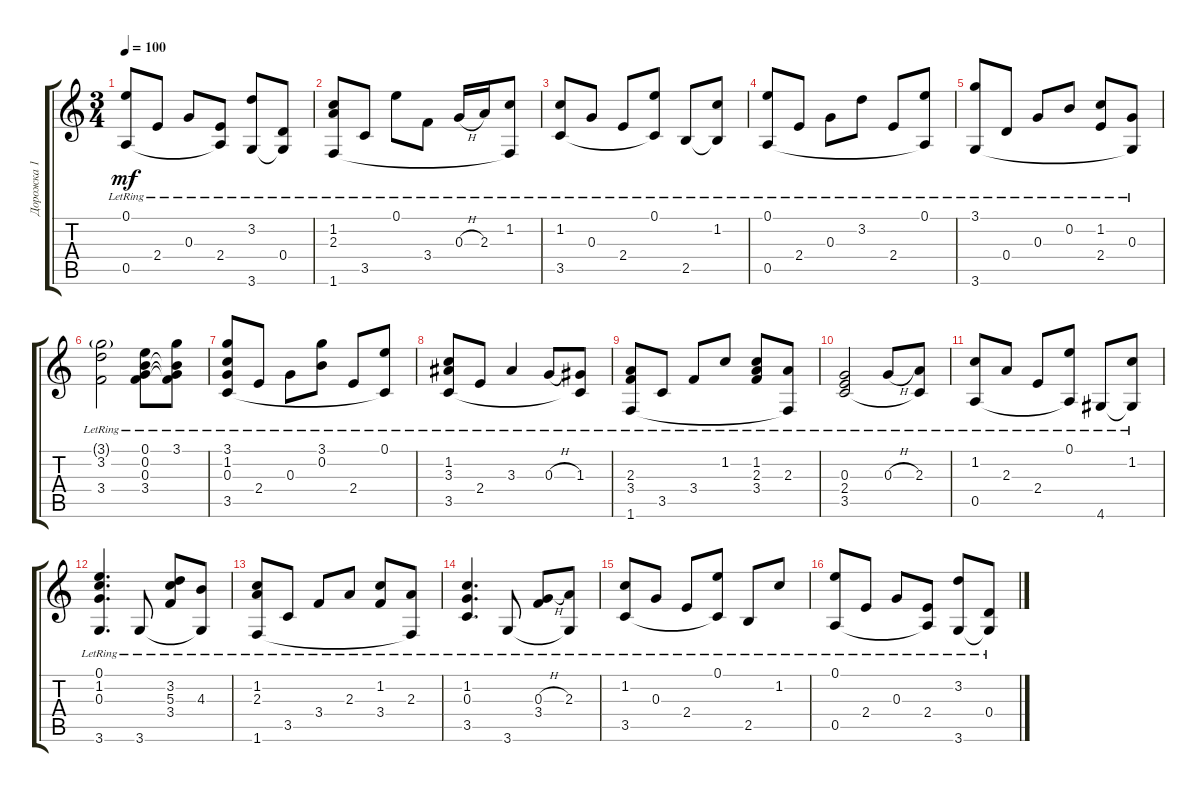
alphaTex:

\track ("Дорожка 1" "Дорожка 1") {instrument acousticguitarsteel}
\staff {score tabs}
\tuning (E4 B3 G3 D3 A2 E2) {hide}
\ts (3 4)
\tempo 100
\clef g2
\ks c
(0.1{lr} 0.5{lr}).8{dy mf} 2.4{lr}.8 0.3{lr}.8 (2.4{lr} 0.5{t}).8 (3.2{lr} 3.6{lr}).8 (0.4{lr} 3.6{t}).8 |
(1.2{lr} 2.3{lr} 1.6{lr}).8 3.5{lr}.8 0.1{lr}.8 3.4{lr}.8 0.3{h lr}.16 2.3{lr}.16 (1.2{lr} 1.6{t}).8 |
(1.2{lr} 3.5{lr}).8 0.3{lr}.8 2.4{lr}.8 (0.1{lr} 3.5{t}).8 2.5{lr}.8 (1.2{lr} 2.5{t}).8 |
(0.1{lr} 0.5{lr}).8 2.4{lr}.8 0.3{lr}.8 3.2{lr}.8 2.4{lr}.8 (0.1{lr} 0.5{t}).8 |
(3.1{lr} 3.6{lr}).8 0.4{lr}.8 0.3{lr}.8 0.2{lr}.8 (1.2{lr} 2.4{lr}).8 (0.3{lr} 3.6{t}).8 |
(3.1{g lr} 3.2{lr} 3.4{lr}).2 (0.1{lr} 0.2{lr} 0.3{lr} 3.4{lr}).8 (3.1{lr} 0.2{t} 0.3{t} 3.4{t}).8 |
(3.1{lr} 1.2{lr} 0.3{lr} 3.5{lr}).8 2.4{lr}.8 0.3{lr}.8 (3.1{lr} 0.2{lr}).8 2.4{lr}.8 (0.1{lr} 3.5{t}).8 |
(1.2{lr} 3.3{lr} 3.5{lr}).8 2.4{lr}.8 3.3{lr}.4 0.3{h lr}.8 (1.3{lr} 3.5{t}).8 |
(2.3{lr} 3.4{lr} 1.6{lr}).8 3.5{lr}.8 3.4{lr}.8 1.2{lr}.8 (1.2{lr} 2.3{lr} 3.4{lr}).8 (2.3{lr} 1.6{t}).8 |
(0.3{lr} 2.4{lr} 3.5{lr}).2 0.3{h lr}.8 (2.3{lr} 3.5{t}).8 |
(1.2{lr} 0.5{lr}).8 2.3{lr}.8 2.4{lr}.8 (0.1{lr} 0.5{t}).8 4.6{lr}.8 (1.2{lr} 4.6{t}).8 |
(0.1{lr} 1.2{lr} 0.3{lr} 3.6{lr}).4{d} 3.6{lr}.8 (3.2{lr} 5.3{lr} 3.4{lr}).8 (4.3{lr} 3.6{t}).8 |
(1.2{lr} 2.3{lr} 1.6{lr}).8 3.5{lr}.8 3.4{lr}.8 2.3{lr}.8 (1.2{lr} 3.4{lr}).8 (2.3{lr} 1.6{t}).8 |
(1.2{lr} 0.3{lr} 3.5{lr}).4{d} 3.6{lr}.8 (0.3{h lr} 3.4{lr}).8 (2.3{lr} 3.6{t}).8 |
(1.2{lr} 3.5{lr}).8 0.3{lr}.8 2.4{lr}.8 (0.1{lr} 3.5{t}).8 2.5{lr}.8 1.2{lr}.8 |
(0.1{lr} 0.5{lr}).8 2.4{lr}.8 0.3{lr}.8 (2.4{lr} 0.5{t}).8 (3.2{lr} 3.6{lr}).8 (0.4{lr} 3.6{t}).8
